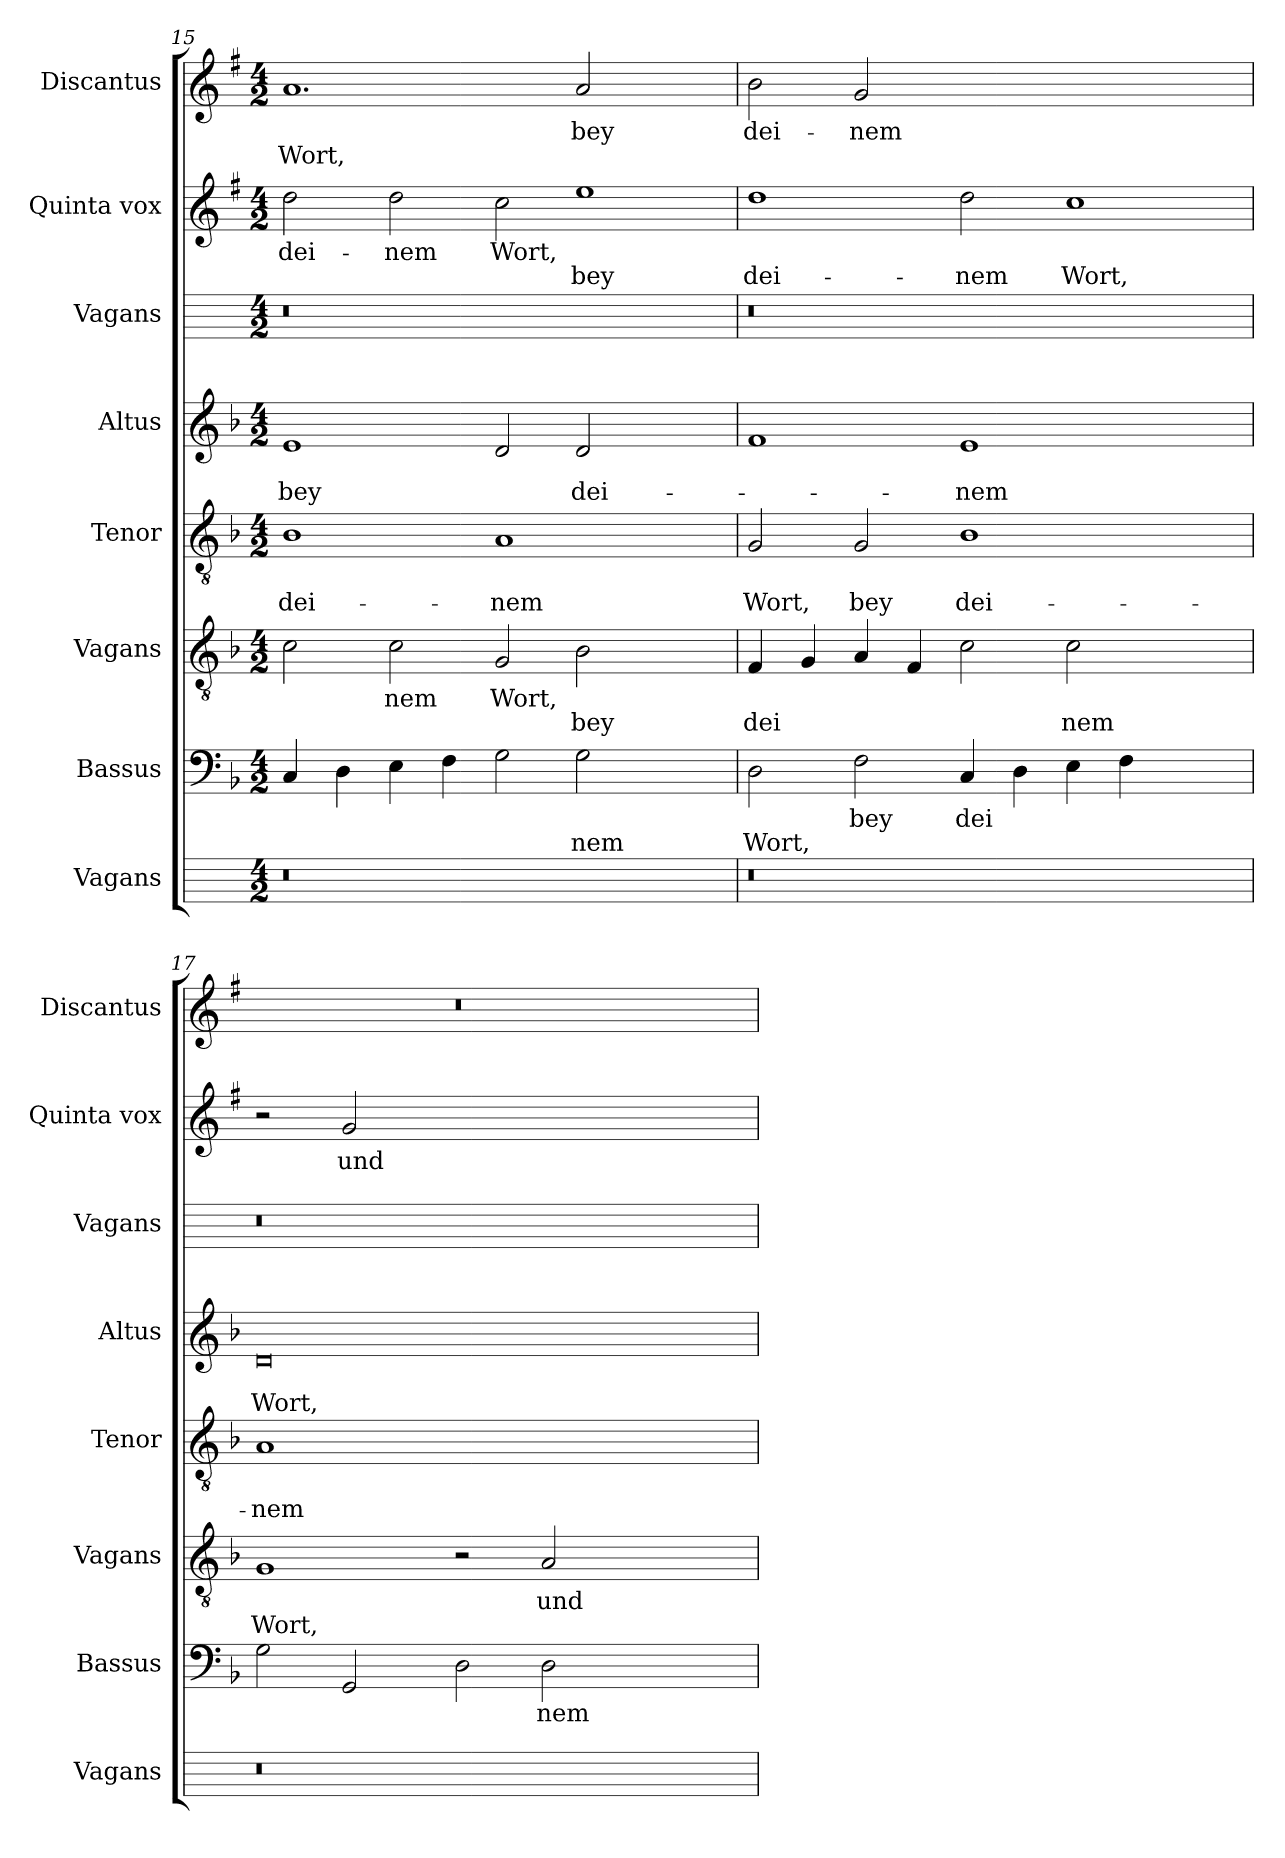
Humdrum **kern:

**kern	**kern	**text	**text	**kern	**text	**text	**kern	**text	**text	**kern	**text	**text	**kern	**kern	**text	**text	**kern	**text	**text
*part8	*part7	*part7	*part7	*part6	*part6	*part6	*part5	*part5	*part5	*part4	*part4	*part4	*part3	*part2	*part2	*part2	*part1	*part1	*part1
*staff8	*staff7	*staff7	*staff7	*staff6	*staff6	*staff6	*staff5	*staff5	*staff5	*staff4	*staff4	*staff4	*staff3	*staff2	*staff2	*staff2	*staff1	*staff1	*staff1
*I"Vagans	*I"Bassus	*	*	*I"Vagans	*	*	*I"Tenor	*	*	*I"Altus	*	*	*I"Vagans	*I"Quinta vox	*	*	*I"Discantus	*	*
*I'Vagans	*I'Bassus	*	*	*I'Vagans	*	*	*I'Tenor	*	*	*I'Altus	*	*	*I'Vagans	*I'Quinta vox	*	*	*I'Discantus	*	*
*	*clefF4	*	*	*clefGv2	*	*	*clefGv2	*	*	*clefG2	*	*	*	*clefG2	*	*	*clefG2	*	*
*	*	*	*	*	*	*	*	*	*	*	*	*	*ITrd1c2	*ITrd1c2	*	*	*ITrd1c2	*	*
*	*k[b-]	*	*	*k[b-]	*	*	*k[b-]	*	*	*k[b-]	*	*	*	*k[b-]	*	*	*k[b-]	*	*
*	*F:	*	*	*F:	*	*	*F:	*	*	*F:	*	*	*	*F:	*	*	*F:	*	*
*M4/2	*M4/2	*	*	*M4/2	*	*	*M4/2	*	*	*M4/2	*	*	*M4/2	*M4/2	*	*	*M4/2	*	*
=15	=15	=15	=15	=15	=15	=15	=15	=15	=15	=15	=15	=15	=15	=15	=15	=15	=15	=15	=15
*	*	*	*	*^	*	*	*	*	*	*	*	*	*	*	*	*	*	*	*
!	!	!	!	!	!	!	!	!	!	!LO:LY:b	!	!	!LO:LY:b	!	!	!LO:LY:b	!	!	!	!LO:LY:b
*	*	*	*	*	*	*	*	*	*	*	*	*	*	*	*^	*	*	*^	*	*
0r	4C	.	.	2c	0ryy	.	.	1B-	.	dei-	1e	.	bey	0r	2cc	0ryy	dei-	.	1.g	0ryy	.	Wort,
.	4D	.	.	.	.	.	.	.	.	.	.	.	.	.	.	.	.	.	.	.	.	.
!	!	!	!	!	!	!LO:LY:b	!	!	!	!	!	!	!	!	!	!	!LO:LY:b	!	!	!	!	!
.	4E	.	.	2c	.	nem	.	.	.	.	.	.	.	.	2cc	.	-nem	.	.	.	.	.
.	4F	.	.	.	.	.	.	.	.	.	.	.	.	.	.	.	.	.	.	.	.	.
!	!	!	!	!	!	!LO:LY:b	!	!	!	!LO:LY:b	!	!	!	!	!	!	!LO:LY:b	!	!	!	!	!
.	2G	.	.	2G	.	Wort,	.	1A	.	-nem	2d	.	.	.	2b-	.	Wort,	.	.	.	.	.
!	!	!	!LO:LY:b	!	!	!	!LO:LY:b	!	!	!	!	!	!LO:LY:b	!	!	!	!	!LO:LY:b	!	!	!LO:LY:b	!
.	2G	.	nem	2B-	.	.	bey	.	.	.	2d	.	dei-	.	1dd	.	.	bey	2g	.	bey	.
2ryy	2ryy	.	.	2ryy	2ryy	.	.	2ryy	.	.	2ryy	.	.	2ryy	.	2ryy	.	.	2ryy	2ryy	.	.
=16	=16	=16	=16	=16	=16	=16	=16	=16	=16	=16	=16	=16	=16	=16	=16	=16	=16	=16	=16	=16	=16	=16
!	!	!	!LO:LY:b	!	!	!	!LO:LY:b	!	!	!LO:LY:b	!	!	!	!	!	!	!	!LO:LY:b	!	!	!LO:LY:b	!
0r	2D	.	Wort,	4F	0ryy	.	dei	2G	.	Wort,	1f	.	.	0r	1cc	0ryy	.	dei-	2a	0ryy	dei-	.
.	.	.	.	4G	.	.	.	.	.	.	.	.	.	.	.	.	.	.	.	.	.	.
!	!	!LO:LY:b	!	!	!	!	!	!	!	!LO:LY:b	!	!	!	!	!	!	!	!	!	!	!LO:LY:b	!
.	2F	bey	.	4A	.	.	.	2G	.	bey	.	.	.	.	.	.	.	.	2f	.	-nem	.
.	.	.	.	4F	.	.	.	.	.	.	.	.	.	.	.	.	.	.	.	.	.	.
!	!	!LO:LY:b	!	!	!	!	!	!	!	!LO:LY:b	!	!	!LO:LY:b	!	!	!	!	!LO:LY:b	!	!	!LO:LY:b	!
.	4C	dei	.	2c	.	.	.	1B-	.	dei-	1e	.	-nem	.	2cc	.	.	-nem	[1gyy	.	Wort,	.
.	4D	.	.	.	.	.	.	.	.	.	.	.	.	.	.	.	.	.	.	.	.	.
!	!	!	!	!	!	!	!LO:LY:b	!	!	!	!	!	!	!	!	!	!	!LO:LY:b	!	!	!	!
.	4E	.	.	2c	.	.	nem	.	.	.	.	.	.	.	1b-	.	.	Wort,	.	.	.	.
.	4F	.	.	.	.	.	.	.	.	.	.	.	.	.	.	.	.	.	.	.	.	.
2ryy	2ryy	.	.	2ryy	2ryy	.	.	2ryy	.	.	2ryy	.	.	2ryy	.	2ryy	.	.	2ryy	2ryy	.	.
=17	=17	=17	=17	=17	=17	=17	=17	=17	=17	=17	=17	=17	=17	=17	=17	=17	=17	=17	=17	=17	=17	=17
!	!	!	!	!	!	!	!LO:LY:b	!	!	!LO:LY:b	!	!	!LO:LY:b	!	!	!	!	!	!	!	!	!
0r	2G	.	.	1G	1ryy	.	Wort,	1A	.	-nem	0d	.	Wort,	0r	2r	1ryy	.	.	2.gyy_	0ryy	.	.
!	!	!	!	!	!	!	!	!	!	!	!	!	!	!	!	!	!LO:LY:b	!	!	!	!	!
.	2GG	.	.	.	.	.	.	.	.	.	.	.	.	.	2f	.	und	.	.	.	.	.
.	.	.	.	.	.	.	.	.	.	.	.	.	.	.	.	.	.	.	4gyy]	.	.	.
.	2D	.	.	2r	2ryy	.	.	0ryy	.	.	.	.	.	.	1ryy	2ryy	.	.	0r	.	.	.
!	!	!LO:LY:b	!	!	!	!LO:LY:b	!	!	!	!	!	!	!	!	!	!	!	!	!	!	!	!
!	!	!	!	!	!	!LO:LY:b	!	!	!	!	!	!	!	!	!	!	!LO:LY:b	!	!	!	!	!
.	2D	nem	.	2A	2Ayy	und	.	.	.	.	.	.	.	.	.	2fyy	und	.	.	.	.	.
1ryy	1ryy	.	.	1ryy	1ryy	.	.	.	.	.	1ryy	.	.	1ryy	1ryy	1ryy	.	.	.	1ryy	.	.
*	*	*	*	*	*	*	*	*	*	*	*	*	*	*	*v	*v	*	*	*	*	*	*
*	*	*	*	*v	*v	*	*	*	*	*	*	*	*	*	*	*	*	*v	*v	*	*
=	=	=	=	=	=	=	=	=	=	=	=	=	=	=	=	=	=	=	=
*-	*-	*-	*-	*-	*-	*-	*-	*-	*-	*-	*-	*-	*-	*-	*-	*-	*-	*-	*-
